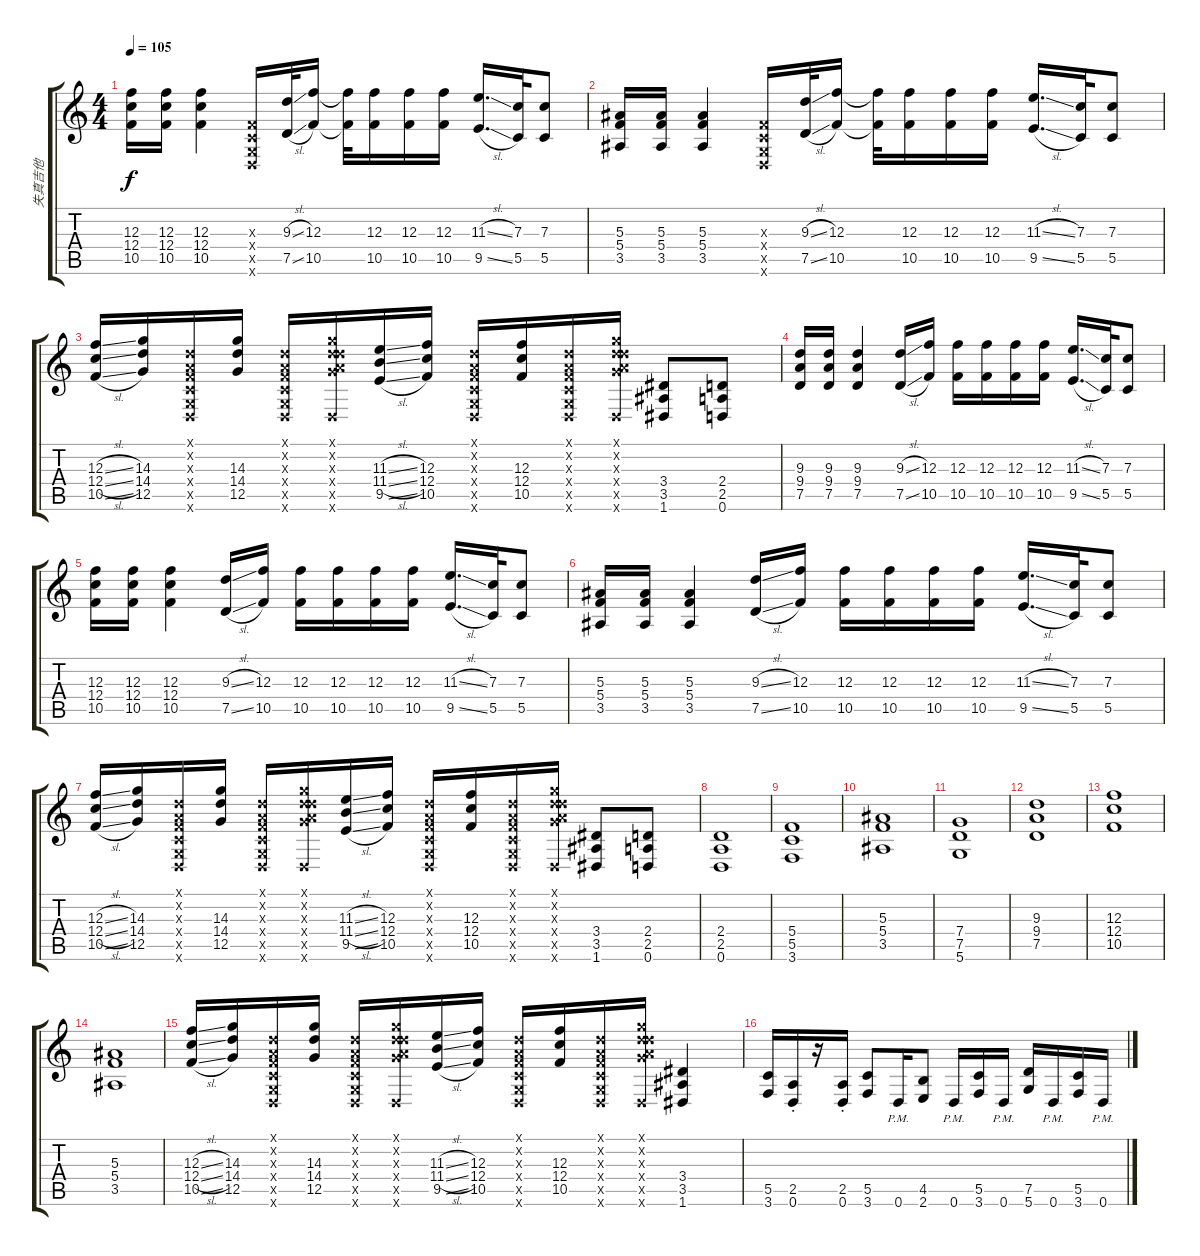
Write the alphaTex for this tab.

\track ("失真吉他" "失真吉他") {instrument overdrivenguitar}
\staff {score tabs}
\tuning (D4 A3 F3 C3 G2 D2) {hide}
\ts (4 4)
\tempo 105
\clef g2
\ks c
(12.3 12.4 10.5).16{dy f} (12.3 12.4 10.5).16 (12.3 12.4 10.5).4 (0.3{x} 0.4{x} 0.5{x} 0.6{x}).16 (9.3{sl} 7.5{sl}).32 (12.3 10.5).16 (12.3{t} 10.5{t}).32 (12.3 10.5).16 (12.3 10.5).16 (12.3 10.5).16 (11.3{sl} 9.5{sl}).16{d} (7.3 5.5).32 (7.3 5.5).8 |
(5.3 5.4 3.5).16 (5.3 5.4 3.5).16 (5.3 5.4 3.5).4 (0.3{x} 0.4{x} 0.5{x} 0.6{x}).16 (9.3{sl} 7.5{sl}).32 (12.3 10.5).16 (12.3{t} 10.5{t}).32 (12.3 10.5).16 (12.3 10.5).16 (12.3 10.5).16 (11.3{sl} 9.5{sl}).16{d} (7.3 5.5).32 (7.3 5.5).8 |
(12.3{sl} 12.4{sl} 10.5{sl}).16 (14.3 14.4 12.5).16 (0.1{x} 0.2{x} 0.3{x} 0.4{x} 0.5{x} 0.6{x}).16 (14.3 14.4 12.5).16 (0.1{x} 0.2{x} 0.3{x} 0.4{x} 0.5{x} 0.6{x}).16 (0.1{x} 0.2{x} 14.3{x} 14.4{x} 12.5{x} 0.6{x}).16 (11.3{sl} 11.4{sl} 9.5{sl}).16 (12.3 12.4 10.5).16 (0.1{x} 0.2{x} 0.3{x} 0.4{x} 0.5{x} 0.6{x}).16 (12.3 12.4 10.5).16 (0.1{x} 0.2{x} 0.3{x} 0.4{x} 0.5{x} 0.6{x}).16 (0.1{x} 0.2{x} 14.3{x} 14.4{x} 12.5{x} 0.6{x}).16 (3.4 3.5 1.6).8 (2.4 2.5 0.6).8 |
(9.3 9.4 7.5).16 (9.3 9.4 7.5).16 (9.3 9.4 7.5).4 (9.3{sl} 7.5{sl}).16 (12.3 10.5).16 (12.3 10.5).16 (12.3 10.5).16 (12.3 10.5).16 (12.3 10.5).16 (11.3{sl} 9.5{sl}).16{d} (7.3 5.5).32 (7.3 5.5).8 |
(12.3 12.4 10.5).16 (12.3 12.4 10.5).16 (12.3 12.4 10.5).4 (9.3{sl} 7.5{sl}).16 (12.3 10.5).16 (12.3 10.5).16 (12.3 10.5).16 (12.3 10.5).16 (12.3 10.5).16 (11.3{sl} 9.5{sl}).16{d} (7.3 5.5).32 (7.3 5.5).8 |
(5.3 5.4 3.5).16 (5.3 5.4 3.5).16 (5.3 5.4 3.5).4 (9.3{sl} 7.5{sl}).16 (12.3 10.5).16 (12.3 10.5).16 (12.3 10.5).16 (12.3 10.5).16 (12.3 10.5).16 (11.3{sl} 9.5{sl}).16{d} (7.3 5.5).32 (7.3 5.5).8 |
(12.3{sl} 12.4{sl} 10.5{sl}).16 (14.3 14.4 12.5).16 (0.1{x} 0.2{x} 0.3{x} 0.4{x} 0.5{x} 0.6{x}).16 (14.3 14.4 12.5).16 (0.1{x} 0.2{x} 0.3{x} 0.4{x} 0.5{x} 0.6{x}).16 (0.1{x} 0.2{x} 14.3{x} 14.4{x} 12.5{x} 0.6{x}).16 (11.3{sl} 11.4{sl} 9.5{sl}).16 (12.3 12.4 10.5).16 (0.1{x} 0.2{x} 0.3{x} 0.4{x} 0.5{x} 0.6{x}).16 (12.3 12.4 10.5).16 (0.1{x} 0.2{x} 0.3{x} 0.4{x} 0.5{x} 0.6{x}).16 (0.1{x} 0.2{x} 14.3{x} 14.4{x} 12.5{x} 0.6{x}).16 (3.4 3.5 1.6).8 (2.4 2.5 0.6).8 |
(2.4 2.5 0.6).1 |
(5.4 5.5 3.6).1 |
(5.3 5.4 3.5).1 |
(7.4 7.5 5.6).1 |
(9.3 9.4 7.5).1 |
(12.3 12.4 10.5).1 |
(5.3 5.4 3.5).1 |
(12.3{sl} 12.4{sl} 10.5{sl}).16 (14.3 14.4 12.5).16 (0.1{x} 0.2{x} 0.3{x} 0.4{x} 0.5{x} 0.6{x}).16 (14.3 14.4 12.5).16 (0.1{x} 0.2{x} 0.3{x} 0.4{x} 0.5{x} 0.6{x}).16 (0.1{x} 0.2{x} 14.3{x} 14.4{x} 12.5{x} 0.6{x}).16 (11.3{sl} 11.4{sl} 9.5{sl}).16 (12.3 12.4 10.5).16 (0.1{x} 0.2{x} 0.3{x} 0.4{x} 0.5{x} 0.6{x}).16 (12.3 12.4 10.5).16 (0.1{x} 0.2{x} 0.3{x} 0.4{x} 0.5{x} 0.6{x}).16 (0.1{x} 0.2{x} 14.3{x} 14.4{x} 12.5{x} 0.6{x}).16 (3.4 3.5 1.6).4 |
(5.5 3.6).16 (2.5 0.6{st}).16 r.16 (2.5 0.6{st}).16 (5.5 3.6).8 0.6{pm}.16 (4.5 2.6).8 0.6{pm}.16 (5.5 3.6).16 0.6{pm}.16 (7.5 5.6).16 0.6{pm}.16 (5.5 3.6).16 0.6{pm}.16
